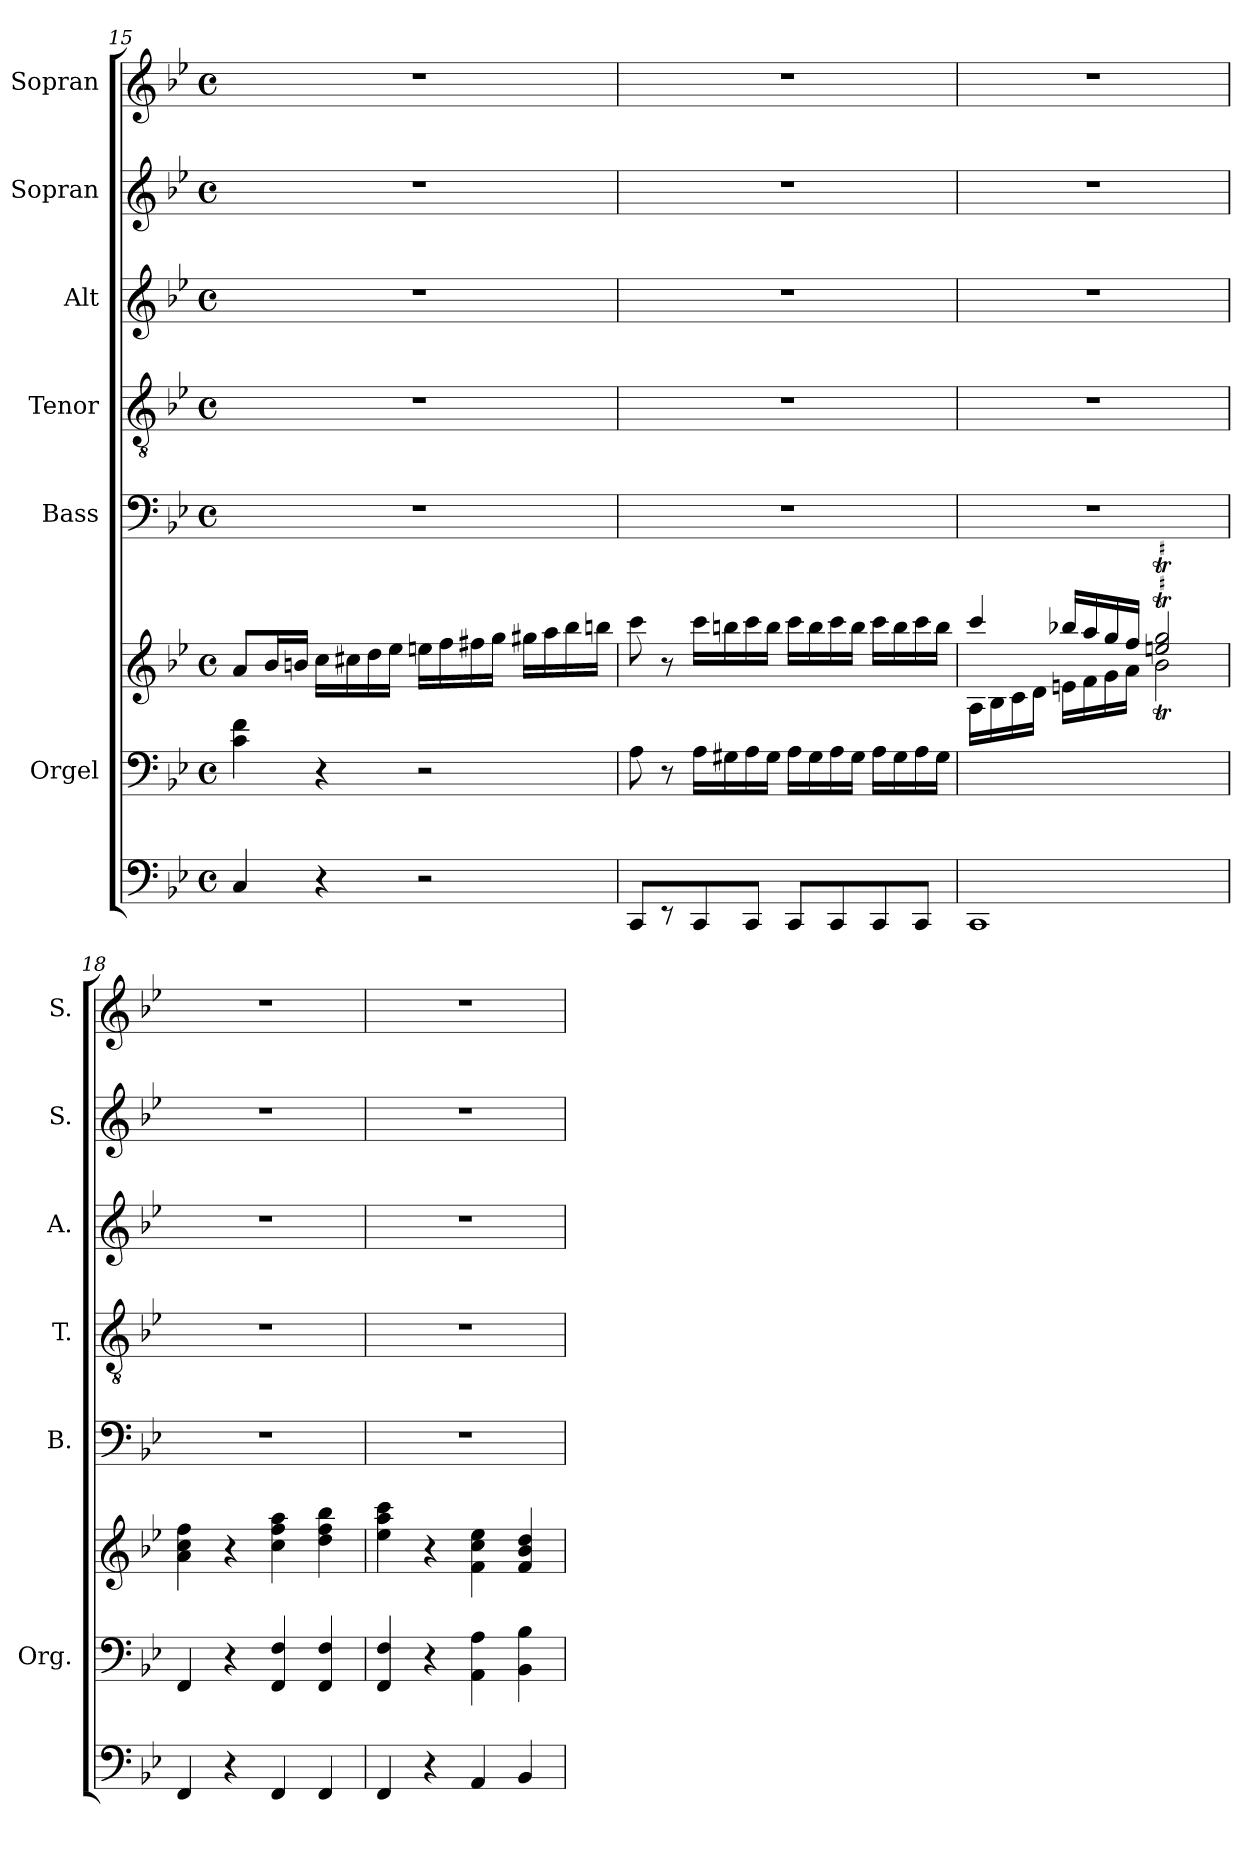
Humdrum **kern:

**kern	**kern	**kern	**kern	**kern	**kern	**kern	**kern
*part7	*part6	*part6	*part5	*part4	*part3	*part2	*part1
*staff8	*staff7	*staff6	*staff5	*staff4	*staff3	*staff2	*staff1
*	*I"Orgel	*	*I"Bass	*I"Tenor	*I"Alt	*I"Sopran	*I"Sopran
*	*I'Org.	*	*I'B.	*I'T.	*I'A.	*I'S.	*I'S.
!!LO:LB:g=z
*clefF4	*clefF4	*clefG2	*clefF4	*clefGv2	*clefG2	*clefG2	*clefG2
*k[b-e-]	*k[b-e-]	*k[b-e-]	*k[b-e-]	*k[b-e-]	*k[b-e-]	*k[b-e-]	*k[b-e-]
*B-:	*B-:	*B-:	*B-:	*B-:	*B-:	*B-:	*B-:
*M4/4	*M4/4	*M4/4	*M4/4	*M4/4	*M4/4	*M4/4	*M4/4
*met(c)	*met(c)	*met(c)	*met(c)	*met(c)	*met(c)	*met(c)	*met(c)
=15	=15	=15	=15	=15	=15	=15	=15
4C/	4c\ 4f\	8a/L	1r	1r	1r	1r	1r
.	.	16b-/L	.	.	.	.	.
.	.	16bn/JJ	.	.	.	.	.
4r	4r	16cc\LL	.	.	.	.	.
.	.	16cc#X\	.	.	.	.	.
.	.	16dd\	.	.	.	.	.
.	.	16ee-\JJ	.	.	.	.	.
2r	2r	16een\LL	.	.	.	.	.
.	.	16ff\	.	.	.	.	.
.	.	16ff#X\	.	.	.	.	.
.	.	16gg\JJ	.	.	.	.	.
.	.	16gg#X\LL	.	.	.	.	.
.	.	16aa\	.	.	.	.	.
.	.	16bb-\	.	.	.	.	.
.	.	16bbn\JJ	.	.	.	.	.
=16	=16	=16	=16	=16	=16	=16	=16
8CC/L	8A\	8ccc\	1r	1r	1r	1r	1r
8r	8r	8r	.	.	.	.	.
8CC/	16A\LL	16ccc\LL	.	.	.	.	.
.	16G#X\	16bbn\	.	.	.	.	.
8CC/J	16A\	16ccc\	.	.	.	.	.
.	16G#\JJ	16bb\JJ	.	.	.	.	.
8CC/L	16A\LL	16ccc\LL	.	.	.	.	.
.	16G#\	16bb\	.	.	.	.	.
8CC/	16A\	16ccc\	.	.	.	.	.
.	16G#\JJ	16bb\JJ	.	.	.	.	.
8CC/	16A\LL	16ccc\LL	.	.	.	.	.
.	16G#\	16bb\	.	.	.	.	.
8CC/J	16A\	16ccc\	.	.	.	.	.
.	16G#\JJ	16bb\JJ	.	.	.	.	.
=17	=17	=17	=17	=17	=17	=17	=17
*	*	*^	*	*	*	*	*
1CC	1ryy	4ccc/	16A\LL	1r	1r	1r	1r	1r
.	.	.	16B-\	.	.	.	.	.
.	.	.	16c\	.	.	.	.	.
.	.	.	16d\JJ	.	.	.	.	.
.	.	16bb-X/LL	16en\LL	.	.	.	.	.
.	.	16aa/	16f\	.	.	.	.	.
.	.	16gg/	16g\	.	.	.	.	.
.	.	16ff/JJ	16a\JJ	.	.	.	.	.
.	.	2een/T 2gg/T	2b-T\	.	.	.	.	.
*	*	*v	*v	*	*	*	*	*
=18	=18	=18	=18	=18	=18	=18	=18
4FF/	4FF/	4a\ 4cc\ 4ff\	1r	1r	1r	1r	1r
4r	4r	4r	.	.	.	.	.
4FF/	4FF/ 4F/	4cc\ 4ff\ 4aa\	.	.	.	.	.
4FF/	4FF/ 4F/	4dd\ 4ff\ 4bb-\	.	.	.	.	.
=19	=19	=19	=19	=19	=19	=19	=19
4FF/	4FF/ 4F/	4ee-\ 4aa\ 4ccc\	1r	1r	1r	1r	1r
4r	4r	4r	.	.	.	.	.
4AA/	4AA\ 4A\	4f\ 4cc\ 4ee-\	.	.	.	.	.
4BB-/	4BB-\ 4B-\	4f/ 4b-/ 4dd/	.	.	.	.	.
=	=	=	=	=	=	=	=
*-	*-	*-	*-	*-	*-	*-	*-
